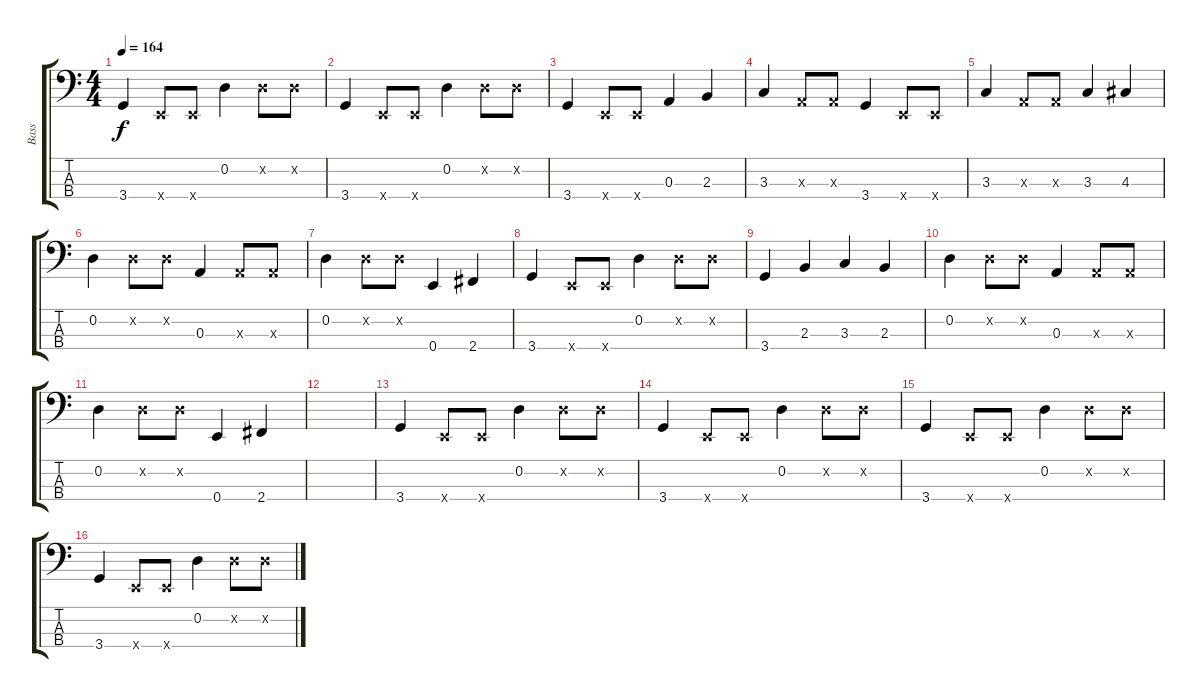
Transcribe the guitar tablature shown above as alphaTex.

\track ("Bass" "Bass") {instrument electricbassfinger}
\staff {score tabs}
\tuning (G2 D2 A1 E1) {hide}
\ts (4 4)
\tempo 164
\clef f4
\ks c
3.4.4{dy f} 0.4{x}.8 0.4{x}.8 0.2.4 0.2{x}.8 0.2{x}.8 |
3.4.4 0.4{x}.8 0.4{x}.8 0.2.4 0.2{x}.8 0.2{x}.8 |
3.4.4 0.4{x}.8 0.4{x}.8 0.3.4 2.3.4 |
3.3.4 0.3{x}.8 0.3{x}.8 3.4.4 0.4{x}.8 0.4{x}.8 |
3.3.4 0.3{x}.8 0.3{x}.8 3.3.4 4.3.4 |
0.2.4 0.2{x}.8 0.2{x}.8 0.3.4 0.3{x}.8 0.3{x}.8 |
0.2.4 0.2{x}.8 0.2{x}.8 0.4.4 2.4.4 |
3.4.4 0.4{x}.8 0.4{x}.8 0.2.4 0.2{x}.8 0.2{x}.8 |
3.4.4 2.3.4 3.3.4 2.3.4 |
0.2.4 0.2{x}.8 0.2{x}.8 0.3.4 0.3{x}.8 0.3{x}.8 |
0.2.4 0.2{x}.8 0.2{x}.8 0.4.4 2.4.4 |
|
3.4.4 0.4{x}.8 0.4{x}.8 0.2.4 0.2{x}.8 0.2{x}.8 |
3.4.4 0.4{x}.8 0.4{x}.8 0.2.4 0.2{x}.8 0.2{x}.8 |
3.4.4 0.4{x}.8 0.4{x}.8 0.2.4 0.2{x}.8 0.2{x}.8 |
3.4.4 0.4{x}.8 0.4{x}.8 0.2.4 0.2{x}.8 0.2{x}.8
